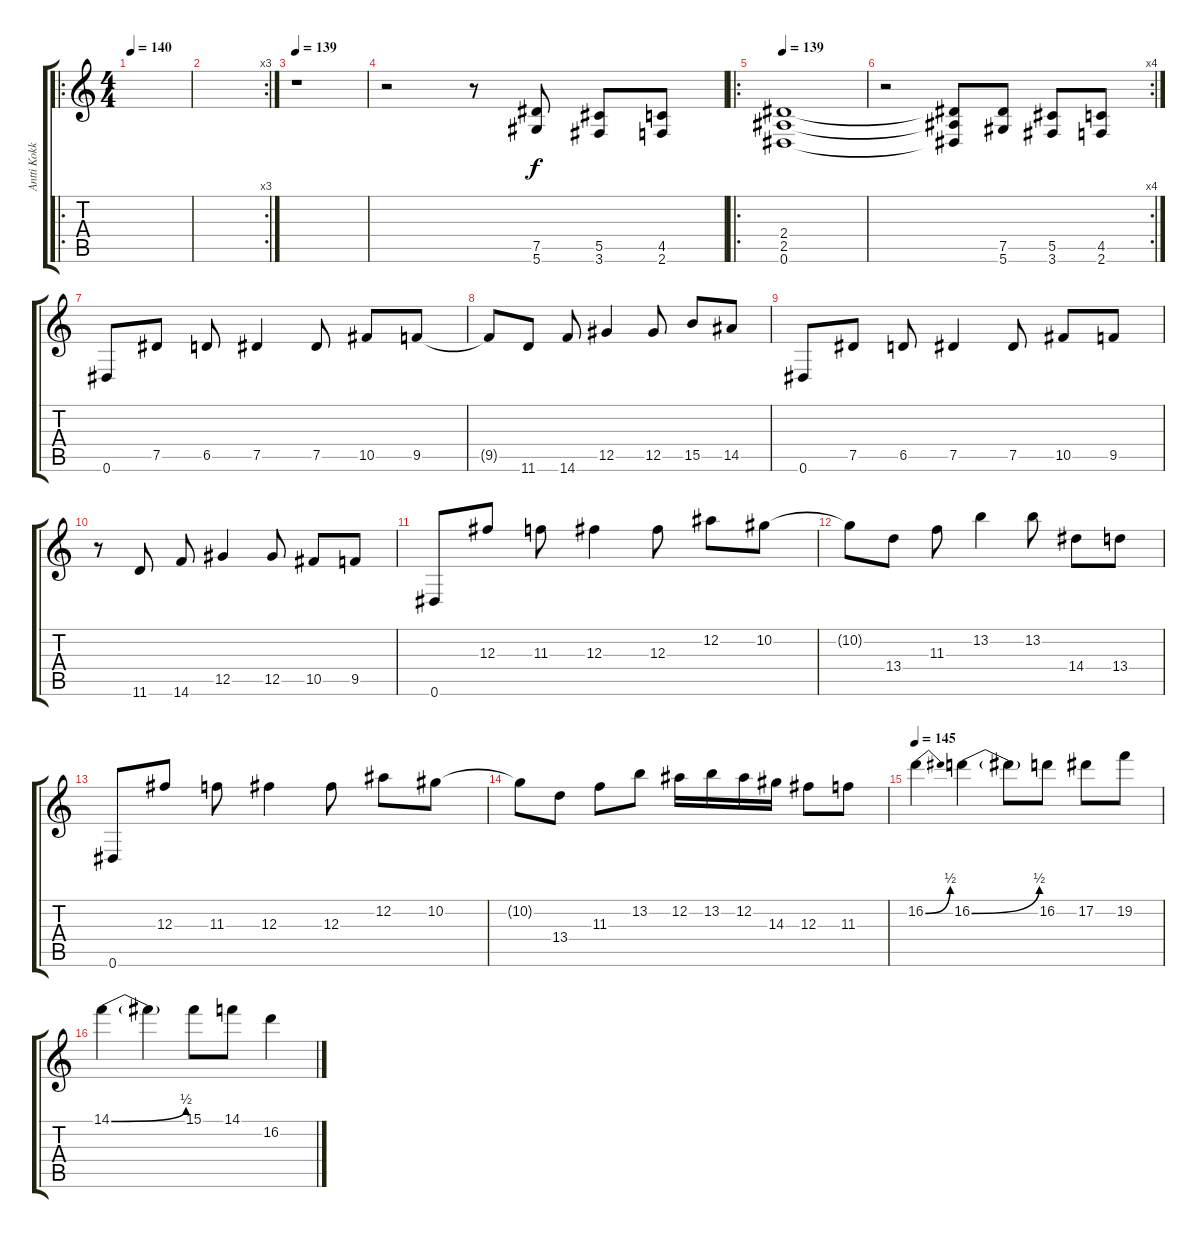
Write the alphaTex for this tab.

\track ("Antti Kokko " "Antti Kokk") {instrument overdrivenguitar}
\staff {score tabs}
\tuning (Eb4 Bb3 Gb3 Db3 Ab2 Eb2) {hide}
\ro
\ts (4 4)
\tempo 140
\tempo 139
\tempo 140
\clef g2
\ks c
|
\rc 3
|
\tempo 139
r.1 |
r.2 r.8 (7.5 5.6).8 (5.5 3.6).8 (4.5 2.6).8 |
\ro
\tempo 139
(2.4 2.5 0.6).1 |
\rc 4
r.2 (2.4{t} 2.5{t} 0.6{t}).8 (7.5 5.6).8 (5.5 3.6).8 (4.5 2.6).8 |
0.6.8 7.5.8 6.5.8 7.5.4 7.5.8 10.5.8 9.5.8 |
9.5{t}.8 11.6.8 14.6.8 12.5.4 12.5.8 15.5.8 14.5.8 |
0.6.8 7.5.8 6.5.8 7.5.4 7.5.8 10.5.8 9.5.8 |
r.8 11.6.8 14.6.8 12.5.4 12.5.8 10.5.8 9.5.8 |
0.6.8 12.3.8 11.3.8 12.3.4 12.3.8 12.2.8 10.2.8 |
10.2{t}.8 13.4.8 11.3.8 13.2.4 13.2.8 14.4.8 13.4.8 |
0.6.8 12.3.8 11.3.8 12.3.4 12.3.8 12.2.8 10.2.8 |
10.2{t}.8 13.4.8 11.3.8 13.2.8 12.2.16 13.2.16 12.2.16 14.3.16 12.3.8 11.3.8 |
\tempo 145
16.2{be (bend 0 0 60 2)}.4 16.2{be (bend 0 0 60 2)}.4 16.2{t}.8 16.2.8 17.2.8 19.2.8 |
14.1{be (bend 0 0 60 2)}.4 14.1{t}.4 15.1.8 14.1.8 16.2.4
